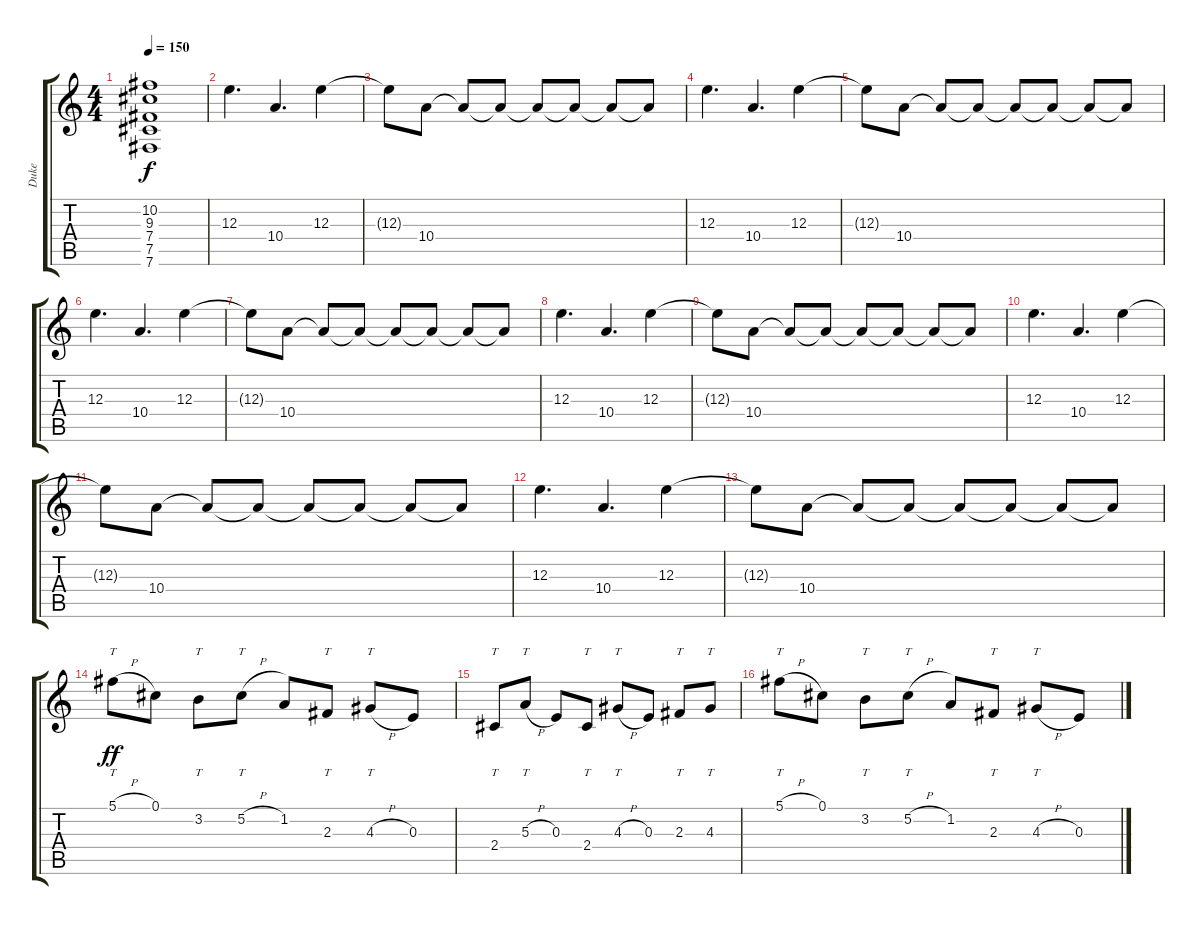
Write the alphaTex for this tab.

\track ("Duke" "Duke") {instrument distortionguitar}
\staff {score tabs}
\tuning (Db4 Ab3 E3 B2 Gb2 B1) {hide}
\ts (4 4)
\tempo 150
\clef g2
\ks c
(10.2{t} 9.3{t} 7.4{t} 7.5{t} 7.6{t}).1{dy f} |
12.3.4{d} 10.4.4{d} 12.3.4 |
12.3{t}.8 10.4.8 10.4{t}.8 10.4{t}.8 10.4{t}.8 10.4{t}.8 10.4{t}.8 10.4{t}.8 |
12.3.4{d} 10.4.4{d} 12.3.4 |
12.3{t}.8 10.4.8 10.4{t}.8 10.4{t}.8 10.4{t}.8 10.4{t}.8 10.4{t}.8 10.4{t}.8 |
12.3.4{d} 10.4.4{d} 12.3.4 |
12.3{t}.8 10.4.8 10.4{t}.8 10.4{t}.8 10.4{t}.8 10.4{t}.8 10.4{t}.8 10.4{t}.8 |
12.3.4{d} 10.4.4{d} 12.3.4 |
12.3{t}.8 10.4.8 10.4{t}.8 10.4{t}.8 10.4{t}.8 10.4{t}.8 10.4{t}.8 10.4{t}.8 |
12.3.4{d} 10.4.4{d} 12.3.4 |
12.3{t}.8 10.4.8 10.4{t}.8 10.4{t}.8 10.4{t}.8 10.4{t}.8 10.4{t}.8 10.4{t}.8 |
12.3.4{d} 10.4.4{d} 12.3.4 |
12.3{t}.8 10.4.8 10.4{t}.8 10.4{t}.8 10.4{t}.8 10.4{t}.8 10.4{t}.8 10.4{t}.8 |
5.1{h}.8{tt dy ff} 0.1.8 3.2.8{tt} 5.2{h}.8{tt} 1.2.8 2.3.8{tt} 4.3{h}.8{tt} 0.3.8 |
2.4.8{tt} 5.3{h}.8{tt} 0.3.8 2.4.8{tt} 4.3{h}.8{tt} 0.3.8 2.3.8{tt} 4.3.8{tt} |
5.1{h}.8{tt} 0.1.8 3.2.8{tt} 5.2{h}.8{tt} 1.2.8 2.3.8{tt} 4.3{h}.8{tt} 0.3.8
